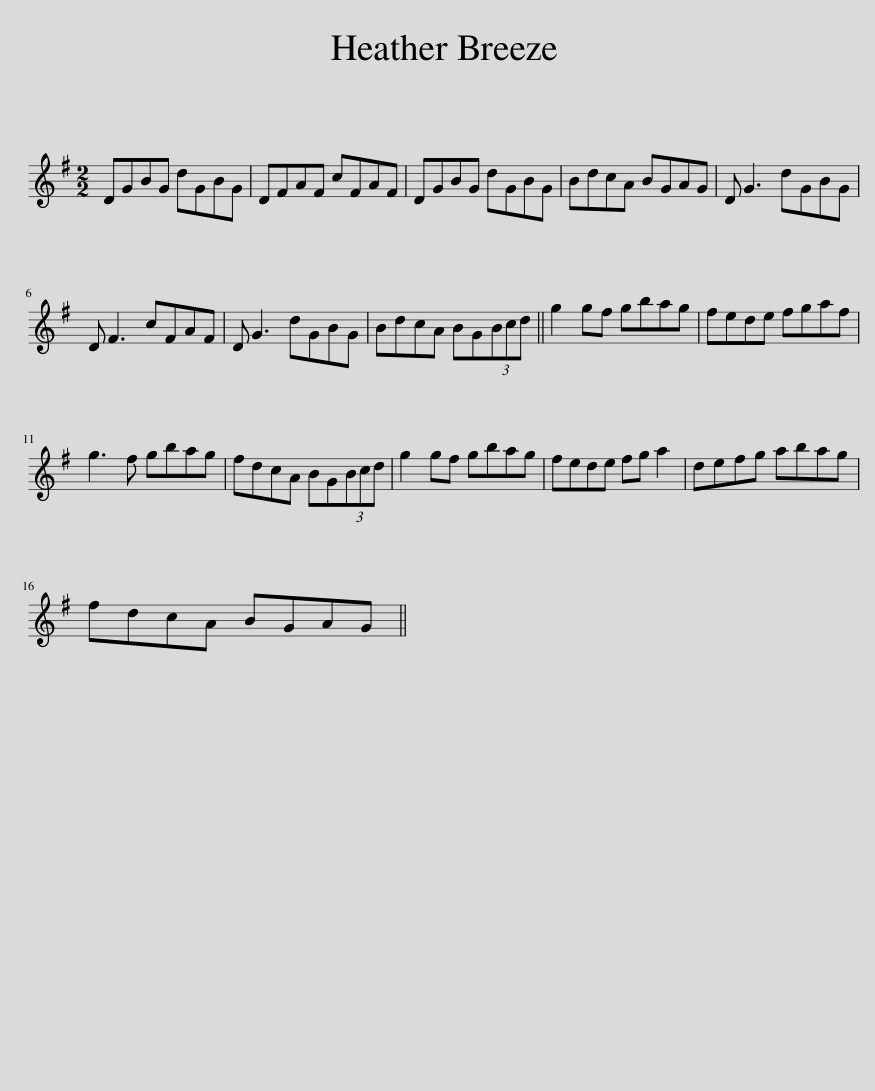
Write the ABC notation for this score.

X:1
L:1/8
M:2/2
I:linebreak $
K:G
V:1 treble
V:1
 DGBG dGBG | DFAF cFAF | DGBG dGBG | BdcA BGAG | D G3 dGBG |$ %5
 D F3 cFAF | D G3 dGBG | BdcA BG(3Bcd || g2 gf gbag | fede fgaf |$ %10
 g3 f gbag | fdcA BG(3Bcd | g2 gf gbag | fede fg a2 | defg abag |$ %15
 fdcA BGAG || %16
